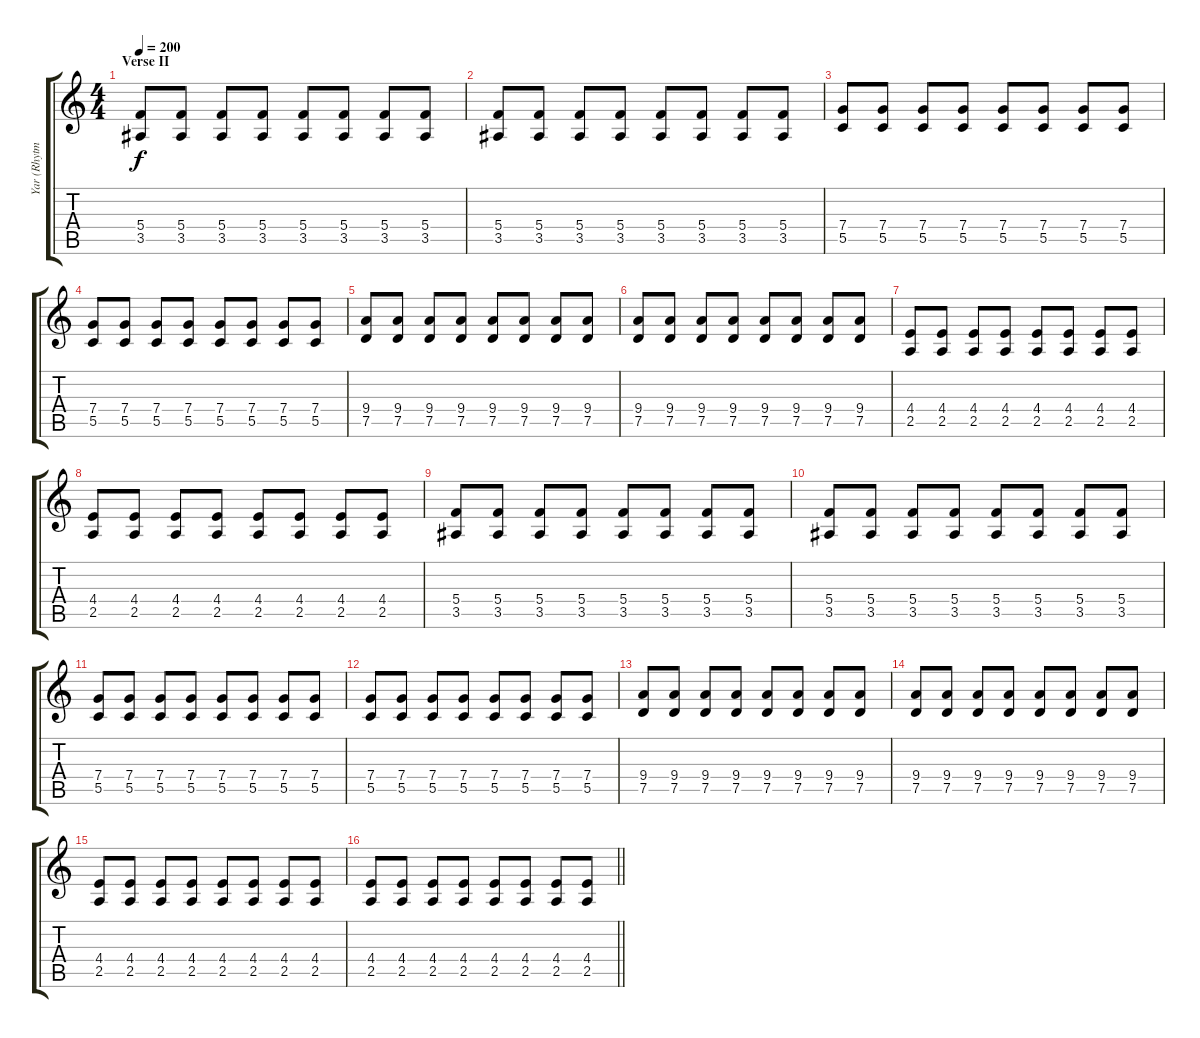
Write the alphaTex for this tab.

\track ("Yar (Rhytm)" "Yar (Rhytm") {instrument distortionguitar}
\staff {score tabs}
\tuning (D4 A3 F3 C3 G2 C2) {hide}
\ts (4 4)
\section ("" "Verse II")
\tempo 200
\clef g2
\ks c
(5.4 3.5).8{dy f} (5.4 3.5).8 (5.4 3.5).8 (5.4 3.5).8 (5.4 3.5).8 (5.4 3.5).8 (5.4 3.5).8 (5.4 3.5).8 |
(5.4 3.5).8 (5.4 3.5).8 (5.4 3.5).8 (5.4 3.5).8 (5.4 3.5).8 (5.4 3.5).8 (5.4 3.5).8 (5.4 3.5).8 |
(7.4 5.5).8 (7.4 5.5).8 (7.4 5.5).8 (7.4 5.5).8 (7.4 5.5).8 (7.4 5.5).8 (7.4 5.5).8 (7.4 5.5).8 |
(7.4 5.5).8 (7.4 5.5).8 (7.4 5.5).8 (7.4 5.5).8 (7.4 5.5).8 (7.4 5.5).8 (7.4 5.5).8 (7.4 5.5).8 |
(9.4 7.5).8 (9.4 7.5).8 (9.4 7.5).8 (9.4 7.5).8 (9.4 7.5).8 (9.4 7.5).8 (9.4 7.5).8 (9.4 7.5).8 |
(9.4 7.5).8 (9.4 7.5).8 (9.4 7.5).8 (9.4 7.5).8 (9.4 7.5).8 (9.4 7.5).8 (9.4 7.5).8 (9.4 7.5).8 |
(4.4 2.5).8 (4.4 2.5).8 (4.4 2.5).8 (4.4 2.5).8 (4.4 2.5).8 (4.4 2.5).8 (4.4 2.5).8 (4.4 2.5).8 |
(4.4 2.5).8 (4.4 2.5).8 (4.4 2.5).8 (4.4 2.5).8 (4.4 2.5).8 (4.4 2.5).8 (4.4 2.5).8 (4.4 2.5).8 |
(5.4 3.5).8 (5.4 3.5).8 (5.4 3.5).8 (5.4 3.5).8 (5.4 3.5).8 (5.4 3.5).8 (5.4 3.5).8 (5.4 3.5).8 |
(5.4 3.5).8 (5.4 3.5).8 (5.4 3.5).8 (5.4 3.5).8 (5.4 3.5).8 (5.4 3.5).8 (5.4 3.5).8 (5.4 3.5).8 |
(7.4 5.5).8 (7.4 5.5).8 (7.4 5.5).8 (7.4 5.5).8 (7.4 5.5).8 (7.4 5.5).8 (7.4 5.5).8 (7.4 5.5).8 |
(7.4 5.5).8 (7.4 5.5).8 (7.4 5.5).8 (7.4 5.5).8 (7.4 5.5).8 (7.4 5.5).8 (7.4 5.5).8 (7.4 5.5).8 |
(9.4 7.5).8 (9.4 7.5).8 (9.4 7.5).8 (9.4 7.5).8 (9.4 7.5).8 (9.4 7.5).8 (9.4 7.5).8 (9.4 7.5).8 |
(9.4 7.5).8 (9.4 7.5).8 (9.4 7.5).8 (9.4 7.5).8 (9.4 7.5).8 (9.4 7.5).8 (9.4 7.5).8 (9.4 7.5).8 |
(4.4 2.5).8 (4.4 2.5).8 (4.4 2.5).8 (4.4 2.5).8 (4.4 2.5).8 (4.4 2.5).8 (4.4 2.5).8 (4.4 2.5).8 |
\barLineRight lightlight
(4.4 2.5).8 (4.4 2.5).8 (4.4 2.5).8 (4.4 2.5).8 (4.4 2.5).8 (4.4 2.5).8 (4.4 2.5).8 (4.4 2.5).8
